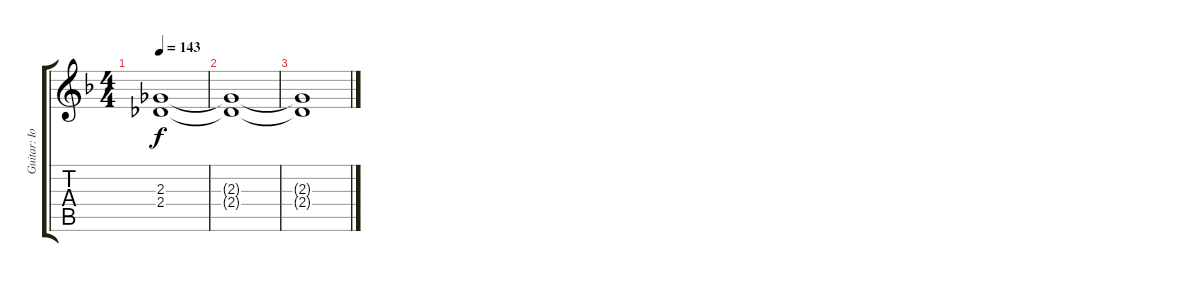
\track ("Guitar: IommI" "Guitar: Io") {instrument distortionguitar}
\staff {score tabs}
\tuning (Db4 Ab3 E3 B2 Gb2 Db2) {hide}
\ts (4 4)
\tempo 143
\clef g2
\ks f
(2.3{t} 2.4{t}).1{dy f} |
(2.3{t} 2.4{t}).1 |
(2.3{t} 2.4{t}).1
